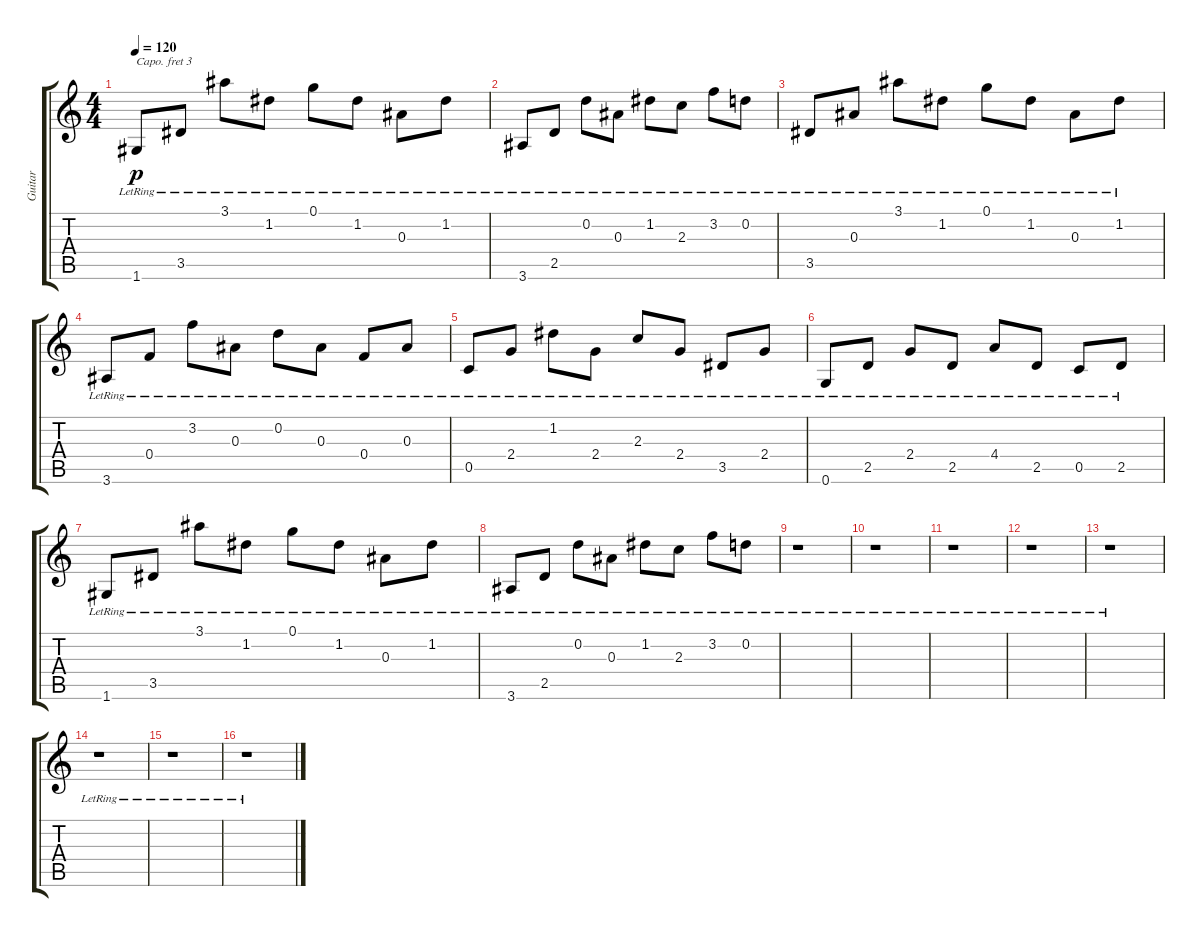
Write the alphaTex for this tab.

\track ("Guitar" "Guitar") {instrument acousticguitarsteel}
\staff {score tabs}
\capo 3
\tuning (E4 B3 G3 D3 A2 E2) {hide}
\ts (4 4)
\tempo 120
\clef g2
\ks c
1.6{lr}.8{dy p} 3.5{lr}.8 3.1{lr}.8 1.2{lr}.8 0.1{lr}.8 1.2{lr}.8 0.3{lr}.8 1.2{lr}.8 |
3.6{lr}.8 2.5{lr}.8 0.2{lr}.8 0.3{lr}.8 1.2{lr}.8 2.3{lr}.8 3.2{lr}.8 0.2{lr}.8 |
3.5{lr}.8 0.3{lr}.8 3.1{lr}.8 1.2{lr}.8 0.1{lr}.8 1.2{lr}.8 0.3{lr}.8 1.2{lr}.8 |
3.6{lr}.8 0.4{lr}.8 3.2{lr}.8 0.3{lr}.8 0.2{lr}.8 0.3{lr}.8 0.4{lr}.8 0.3{lr}.8 |
0.5{lr}.8 2.4{lr}.8 1.2{lr}.8 2.4{lr}.8 2.3{lr}.8 2.4{lr}.8 3.5{lr}.8 2.4{lr}.8 |
0.6{lr}.8 2.5{lr}.8 2.4{lr}.8 2.5{lr}.8 4.4{lr}.8 2.5{lr}.8 0.5{lr}.8 2.5{lr}.8 |
1.6{lr}.8 3.5{lr}.8 3.1{lr}.8 1.2{lr}.8 0.1{lr}.8 1.2{lr}.8 0.3{lr}.8 1.2{lr}.8 |
3.6{lr}.8 2.5{lr}.8 0.2{lr}.8 0.3{lr}.8 1.2{lr}.8 2.3{lr}.8 3.2{lr}.8 0.2{lr}.8 |
r.1 |
r.1 |
r.1 |
r.1 |
r.1 |
r.1 |
r.1 |
r.1
